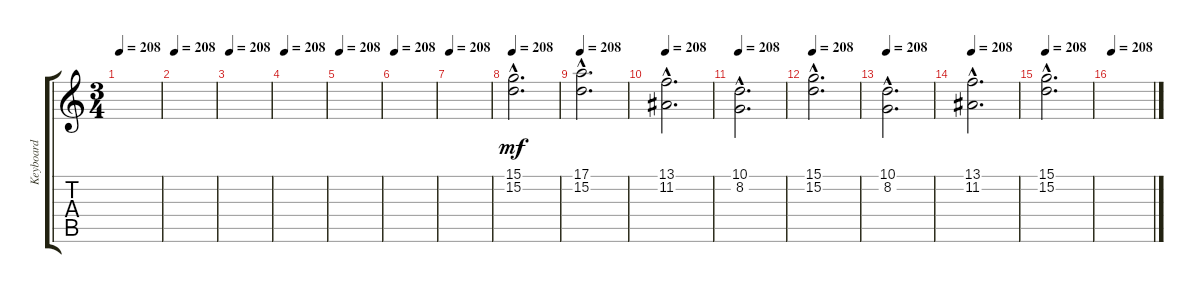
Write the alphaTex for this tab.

\track ("Keyboard" "Keyboard") {instrument stringensemble1}
\staff {score tabs}
\tuning (E4 B3 G3 D3 A2 D2) {hide}
\ts (3 4)
\tempo 208
\clef g2
\ks c
|
\tempo 208
|
\tempo 208
|
\tempo 208
|
\tempo 208
|
\tempo 208
|
\tempo 208
|
\tempo 208
(15.1{hac} 15.2{hac}).2{d dy mf instrument acousticgrandpiano} |
\tempo 208
(17.1{hac} 15.2{hac}).2{d} |
\tempo 208
(13.1{hac} 11.2{hac}).2{d} |
\tempo 208
(10.1{hac} 8.2{hac}).2{d} |
\tempo 208
(15.1{hac} 15.2{hac}).2{d instrument acousticgrandpiano} |
\tempo 208
(10.1{hac} 8.2{hac}).2{d} |
\tempo 208
(13.1{hac} 11.2{hac}).2{d} |
\tempo 208
(15.1{hac} 15.2{hac}).2{d} |
\tempo 208
